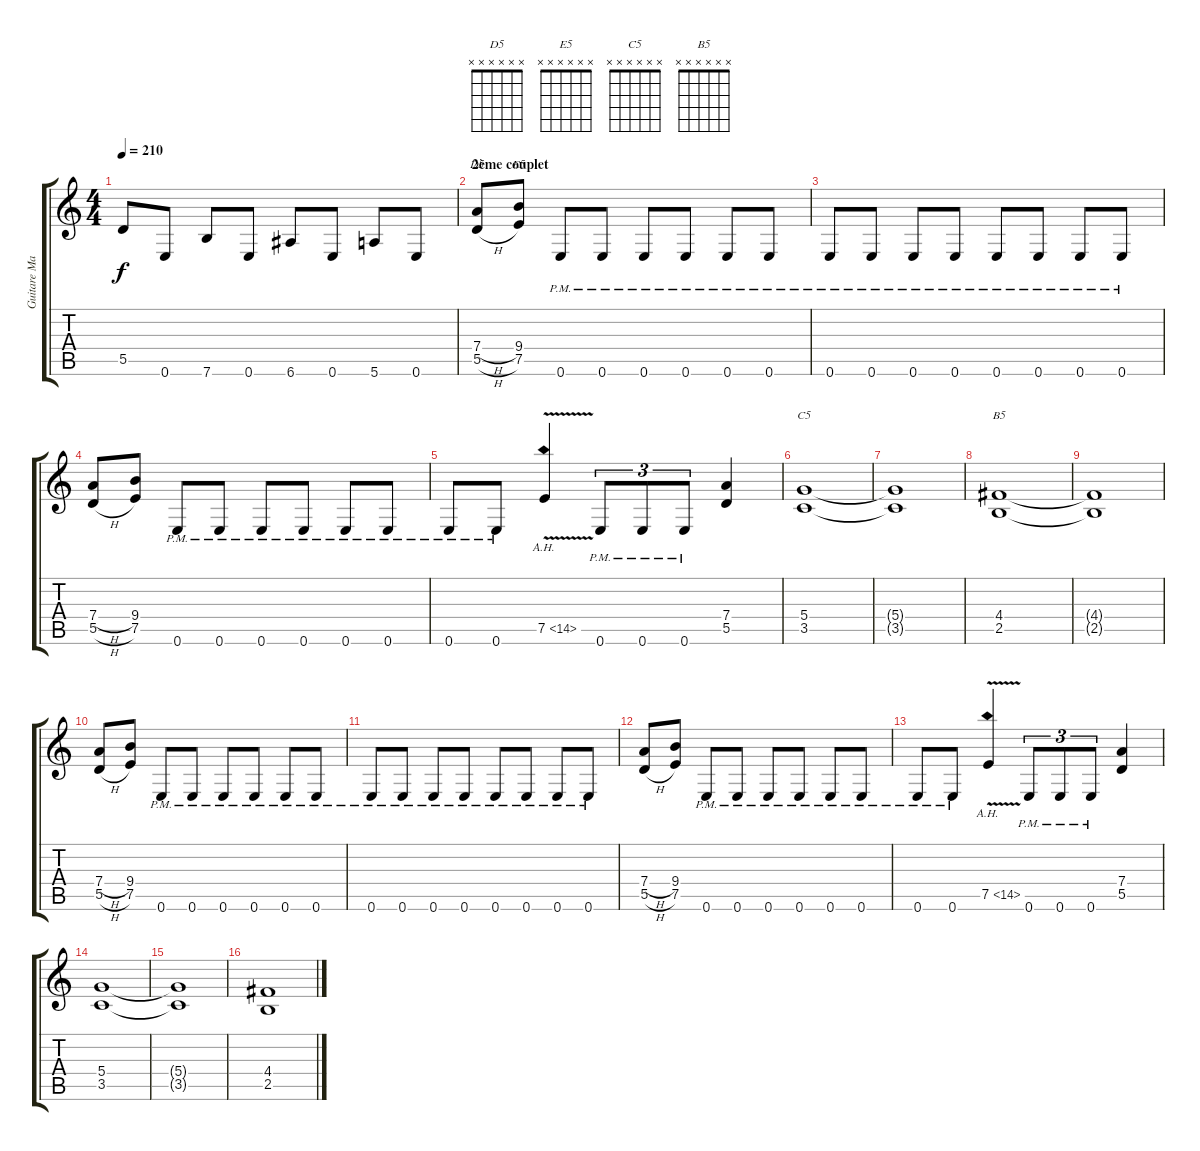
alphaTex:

\track ("Guitare Mathieu" "Guitare Ma") {instrument overdrivenguitar}
\staff {score tabs}
\tuning (E4 B3 G3 D3 A2 E2) {hide}
\chord ("D5" x x x x x x)
\chord ("E5" x x x x x x)
\chord ("C5" x x x x x x)
\chord ("B5" x x x x x x)
\ts (4 4)
\tempo 210
\clef g2
\ks c
5.5{t}.8{dy f} 0.6.8 7.6.8 0.6.8 6.6.8 0.6.8 5.6.8 0.6.8 |
\section ("" "2ème couplet")
(7.4{h} 5.5{h}).8{ch "D5"} (9.4 7.5).8{ch "E5"} 0.6{pm}.8 0.6{pm}.8 0.6{pm}.8 0.6{pm}.8 0.6{pm}.8 0.6{pm}.8 |
0.6{pm}.8 0.6{pm}.8 0.6{pm}.8 0.6{pm}.8 0.6{pm}.8 0.6{pm}.8 0.6{pm}.8 0.6{pm}.8 |
(7.4{h} 5.5{h}).8 (9.4 7.5).8 0.6{pm}.8 0.6{pm}.8 0.6{pm}.8 0.6{pm}.8 0.6{pm}.8 0.6{pm}.8 |
0.6{pm}.8 0.6{pm}.8 7.5{ah 7 v}.4 0.6{pm}.8{tu (3 2)} 0.6{pm}.8{tu (3 2)} 0.6{pm}.8{tu (3 2)} (7.4 5.5).4 |
(5.4 3.5).1{ch "C5"} |
(5.4{t} 3.5{t}).1 |
(4.4 2.5).1{ch "B5"} |
(4.4{t} 2.5{t}).1 |
(7.4{h} 5.5{h}).8 (9.4 7.5).8 0.6{pm}.8 0.6{pm}.8 0.6{pm}.8 0.6{pm}.8 0.6{pm}.8 0.6{pm}.8 |
0.6{pm}.8 0.6{pm}.8 0.6{pm}.8 0.6{pm}.8 0.6{pm}.8 0.6{pm}.8 0.6{pm}.8 0.6{pm}.8 |
(7.4{h} 5.5{h}).8 (9.4 7.5).8 0.6{pm}.8 0.6{pm}.8 0.6{pm}.8 0.6{pm}.8 0.6{pm}.8 0.6{pm}.8 |
0.6{pm}.8 0.6{pm}.8 7.5{ah 7 v}.4 0.6{pm}.8{tu (3 2)} 0.6{pm}.8{tu (3 2)} 0.6{pm}.8{tu (3 2)} (7.4 5.5).4 |
(5.4 3.5).1 |
(5.4{t} 3.5{t}).1 |
(4.4 2.5).1
